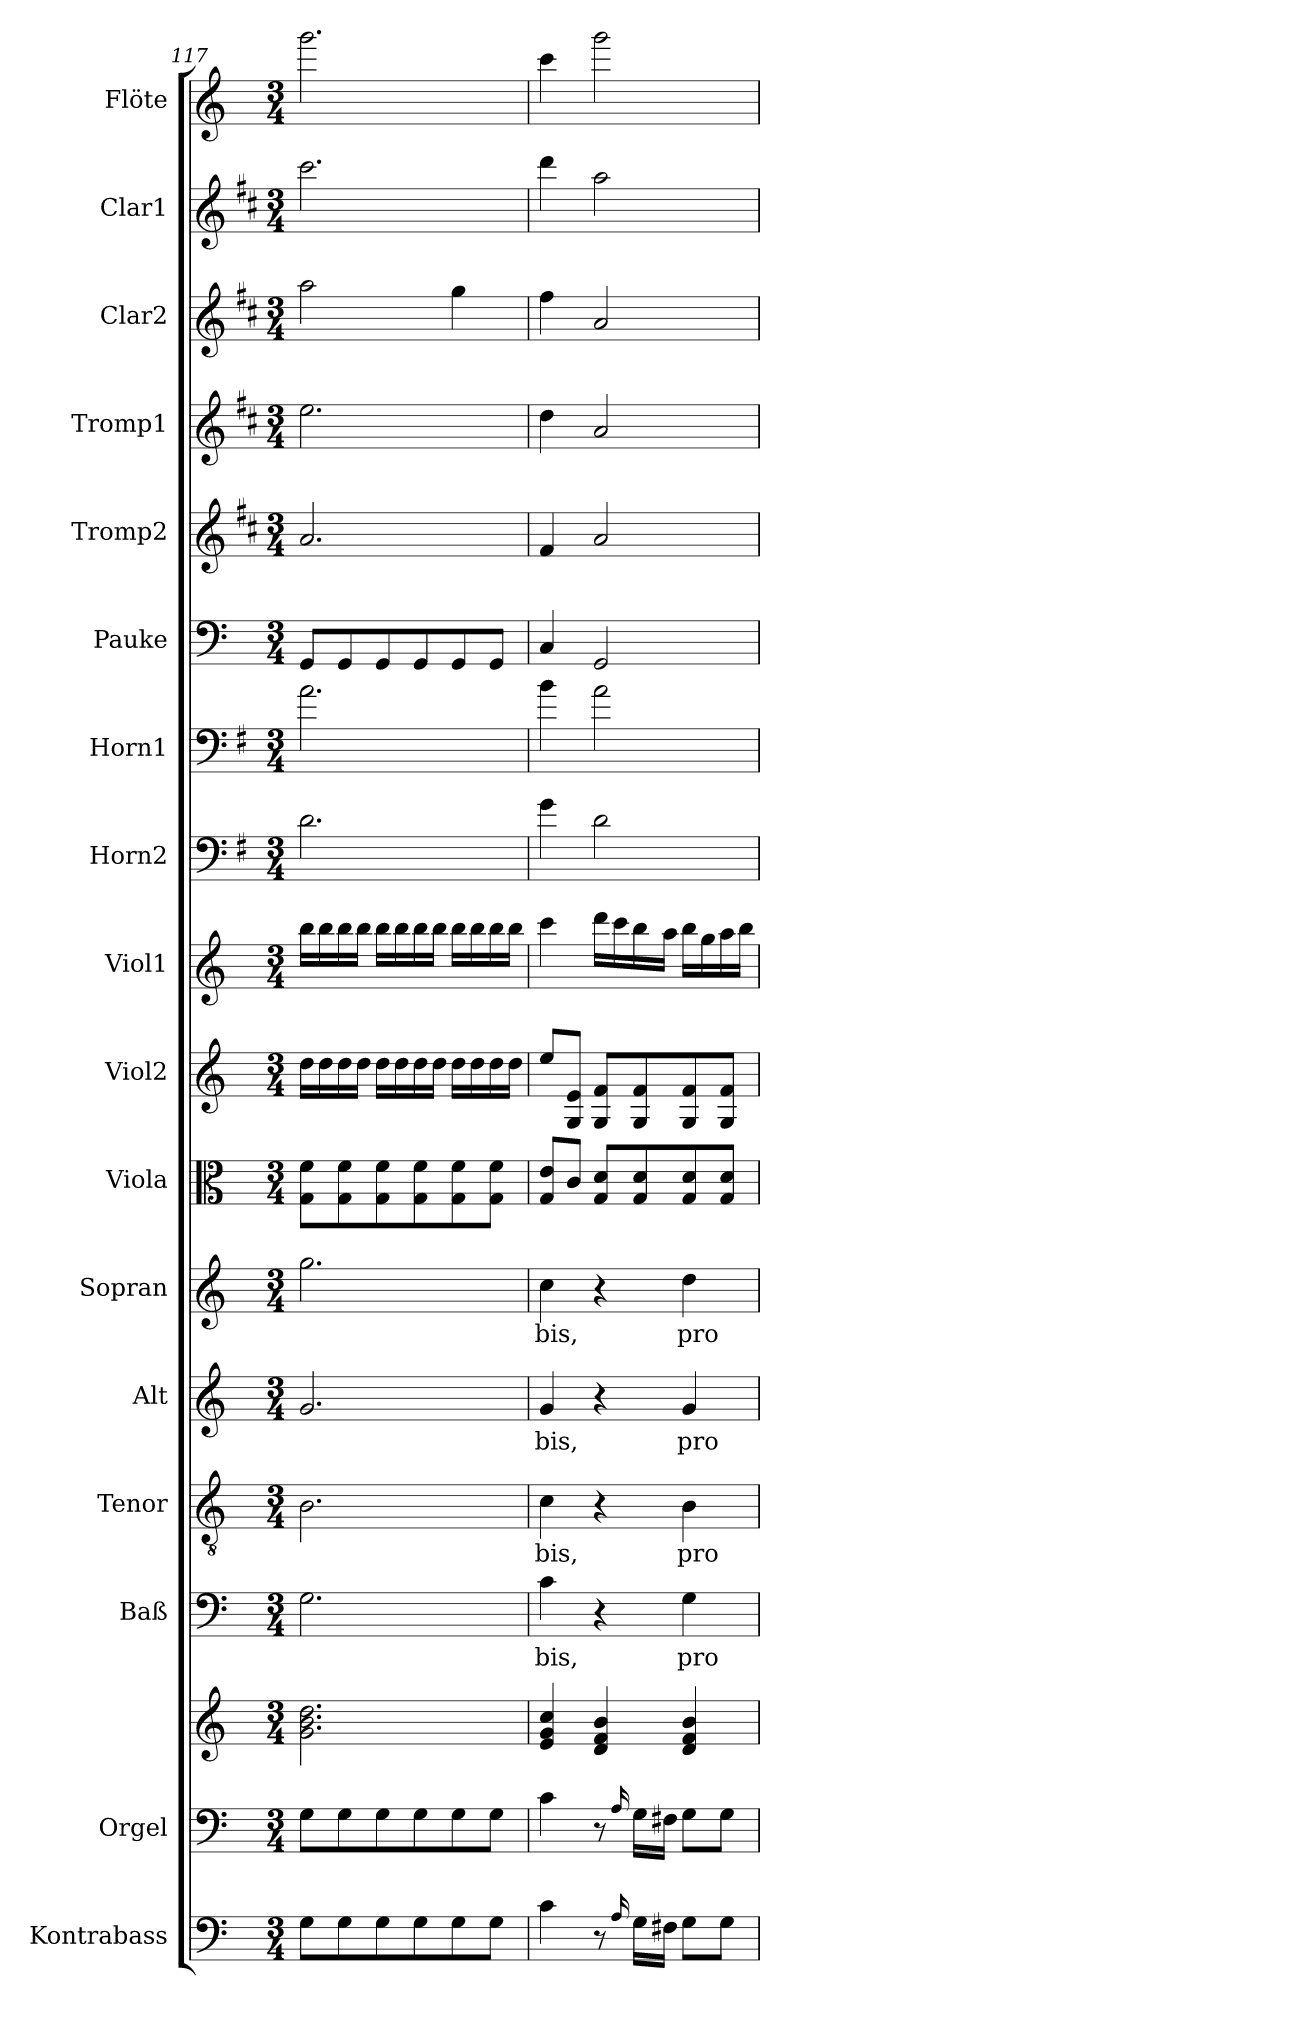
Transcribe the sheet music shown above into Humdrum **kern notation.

**kern	**kern	**kern	**kern	**text	**kern	**text	**kern	**text	**kern	**text	**kern	**kern	**kern	**kern	**kern	**kern	**kern	**kern	**kern	**kern	**kern
*part17	*part16	*part16	*part15	*part15	*part14	*part14	*part13	*part13	*part12	*part12	*part11	*part10	*part9	*part8	*part7	*part6	*part5	*part4	*part3	*part2	*part1
*staff18	*staff17	*staff16	*staff15	*staff15	*staff14	*staff14	*staff13	*staff13	*staff12	*staff12	*staff11	*staff10	*staff9	*staff8	*staff7	*staff6	*staff5	*staff4	*staff3	*staff2	*staff1
*I"Kontrabass	*I"Orgel	*	*I"Baß	*	*I"Tenor	*	*I"Alt	*	*I"Sopran	*	*I"Viola	*I"Viol2	*I"Viol1	*I"Horn2	*I"Horn1	*I"Pauke	*I"Tromp2	*I"Tromp1	*I"Clar2	*I"Clar1	*I"Flöte
*I'Kb	*	*	*I'B	*	*I'T	*	*I'A	*	*I'S	*	*I'Vla	*I'Vl2	*I'Vl1	*I'Hr2	*I'Hr1	*I'Pk	*I'Tr2	*I'Tr1	*I'Cl2	*I'Cl1	*I'Fl
*clefF4	*clefF4	*clefG2	*clefF4	*	*clefGv2	*	*clefG2	*	*clefG2	*	*clefC3	*clefG2	*clefG2	*clefF4	*clefF4	*clefF4	*clefG2	*clefG2	*clefG2	*clefG2	*clefG2
*ITrd7c12	*	*	*	*	*	*	*	*	*	*	*	*	*	*ITrd4c7	*ITrd4c7	*	*ITrd1c2	*ITrd1c2	*ITrd1c2	*ITrd1c2	*
*k[]	*k[]	*k[]	*k[]	*	*k[]	*	*k[]	*	*k[]	*	*k[]	*k[]	*k[]	*k[]	*k[]	*k[]	*k[]	*k[]	*k[]	*k[]	*k[]
*C:	*C:	*C:	*C:	*	*C:	*	*C:	*	*C:	*	*C:	*C:	*C:	*C:	*C:	*C:	*C:	*C:	*C:	*C:	*C:
*M3/4	*M3/4	*M3/4	*M3/4	*	*M3/4	*	*M3/4	*	*M3/4	*	*M3/4	*M3/4	*M3/4	*M3/4	*M3/4	*M3/4	*M3/4	*M3/4	*M3/4	*M3/4	*M3/4
=117	=117	=117	=117	=117	=117	=117	=117	=117	=117	=117	=117	=117	=117	=117	=117	=117	=117	=117	=117	=117	=117
8GG\L	8G\L	2.g\ 2.b\ 2.dd\	2.G\	.	2.B\	.	2.g/	.	2.gg\	.	8G\ 8f\L	16dd\LL	16bb\LL	2.G\	2.d\	8GG/L	2.g/	2.dd\	2gg\	2.bb\	2.ggg\
.	.	.	.	.	.	.	.	.	.	.	.	16dd\	16bb\	.	.	.	.	.	.	.	.
8GG\	8G\	.	.	.	.	.	.	.	.	.	8G\ 8f\	16dd\	16bb\	.	.	8GG/	.	.	.	.	.
.	.	.	.	.	.	.	.	.	.	.	.	16dd\JJ	16bb\JJ	.	.	.	.	.	.	.	.
8GG\	8G\	.	.	.	.	.	.	.	.	.	8G\ 8f\	16dd\LL	16bb\LL	.	.	8GG/	.	.	.	.	.
.	.	.	.	.	.	.	.	.	.	.	.	16dd\	16bb\	.	.	.	.	.	.	.	.
8GG\	8G\	.	.	.	.	.	.	.	.	.	8G\ 8f\	16dd\	16bb\	.	.	8GG/	.	.	.	.	.
.	.	.	.	.	.	.	.	.	.	.	.	16dd\JJ	16bb\JJ	.	.	.	.	.	.	.	.
8GG\	8G\	.	.	.	.	.	.	.	.	.	8G\ 8f\	16dd\LL	16bb\LL	.	.	8GG/	.	.	4ff\	.	.
.	.	.	.	.	.	.	.	.	.	.	.	16dd\	16bb\	.	.	.	.	.	.	.	.
8GG\J	8G\J	.	.	.	.	.	.	.	.	.	8G\ 8f\J	16dd\	16bb\	.	.	8GG/J	.	.	.	.	.
.	.	.	.	.	.	.	.	.	.	.	.	16dd\JJ	16bb\JJ	.	.	.	.	.	.	.	.
=118	=118	=118	=118	=118	=118	=118	=118	=118	=118	=118	=118	=118	=118	=118	=118	=118	=118	=118	=118	=118	=118
!	!	!	!	!LO:LY:b	!	!LO:LY:b	!	!LO:LY:b	!	!LO:LY:b	!	!	!	!	!	!	!	!	!	!	!
4C\	4c\	4e/ 4g/ 4cc/	4c\	bis,	4c\	bis,	4g/	bis,	4cc\	bis,	8G/ 8e/L	8ee/L	4ccc\	4c\	4e\	4C/	4e/	4cc\	4ee\	4ccc\	4ccc\
.	.	.	.	.	.	.	.	.	.	.	8c/J	8G/ 8e/J	.	.	.	.	.	.	.	.	.
8r	8r	4d/ 4f/ 4b/	4r	.	4r	.	4r	.	4r	.	8G/ 8d/L	8G/ 8f/L	16ddd\LL	2G\	2d\	2GG/	2g/	2g/	2g/	2gg\	2ggg\
.	.	.	.	.	.	.	.	.	.	.	.	.	16ccc\	.	.	.	.	.	.	.	.
16qqAA/	16qqA/	.	.	.	.	.	.	.	.	.	.	.	.	.	.	.	.	.	.	.	.
16GG\LL	16G\LL	.	.	.	.	.	.	.	.	.	8G/ 8d/	8G/ 8f/	16bb\	.	.	.	.	.	.	.	.
16FF#X\JJ	16F#X\JJ	.	.	.	.	.	.	.	.	.	.	.	16aa\JJ	.	.	.	.	.	.	.	.
!	!	!	!	!LO:LY:b	!	!LO:LY:b	!	!LO:LY:b	!	!LO:LY:b	!	!	!	!	!	!	!	!	!	!	!
8GG\L	8G\L	4d/ 4f/ 4b/	4G\	pro	4B\	pro	4g/	pro	4dd\	pro	8G/ 8d/	8G/ 8f/	16bb\LL	.	.	.	.	.	.	.	.
.	.	.	.	.	.	.	.	.	.	.	.	.	16gg\	.	.	.	.	.	.	.	.
8GG\J	8G\J	.	.	.	.	.	.	.	.	.	8G/ 8d/J	8G/ 8f/J	16aa\	.	.	.	.	.	.	.	.
.	.	.	.	.	.	.	.	.	.	.	.	.	16bb\JJ	.	.	.	.	.	.	.	.
=	=	=	=	=	=	=	=	=	=	=	=	=	=	=	=	=	=	=	=	=	=
*-	*-	*-	*-	*-	*-	*-	*-	*-	*-	*-	*-	*-	*-	*-	*-	*-	*-	*-	*-	*-	*-
